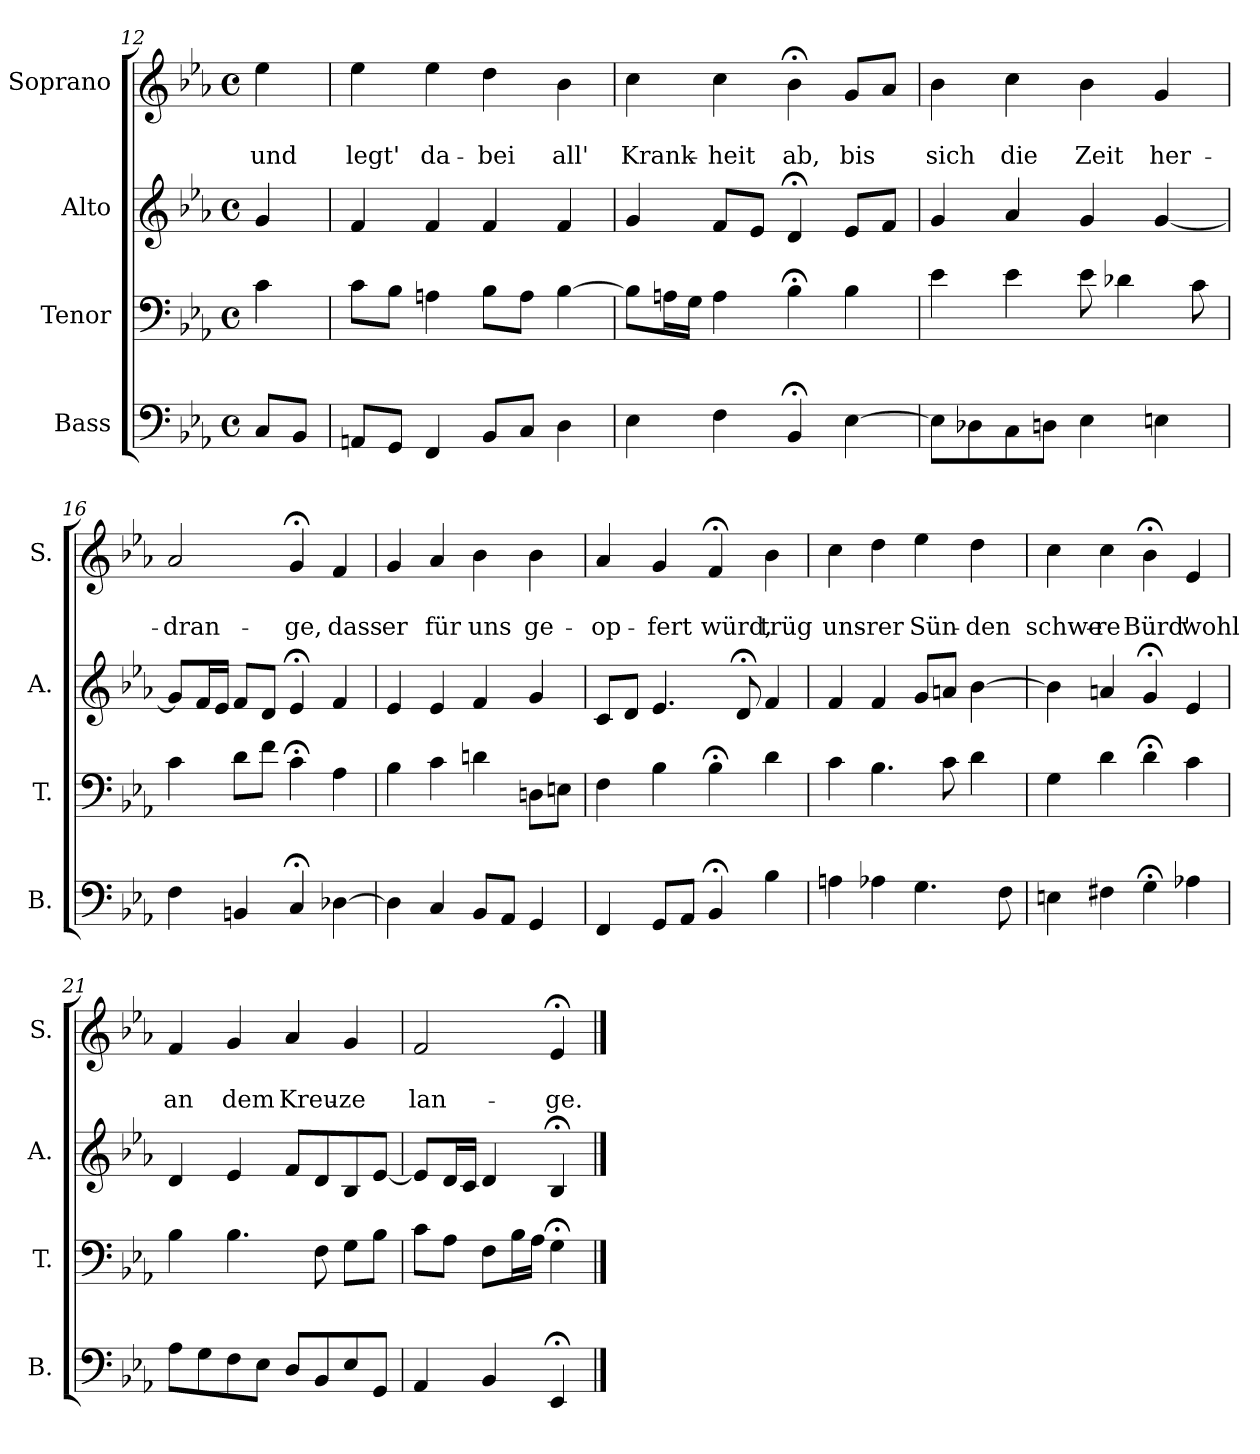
**kern	**kern	**kern	**kern	**text	**text
*part4	*part3	*part2	*part1	*part1	*part1
*staff4	*staff3	*staff2	*staff1	*staff1	*staff1
*I"Bass	*I"Tenor	*I"Alto	*I"Soprano	*	*
*I'B.	*I'T.	*I'A.	*I'S.	*	*
!!LO:PB:g=z
*clefF4	*clefF4	*clefG2	*clefG2	*	*
*k[b-e-a-]	*k[b-e-a-]	*k[b-e-a-]	*k[b-e-a-]	*	*
*E-:	*E-:	*E-:	*E-:	*	*
*M4/4	*M4/4	*M4/4	*M4/4	*	*
*met(c)	*met(c)	*met(c)	*met(c)	*	*
=12	=12	=12	=12	=12	=12
!	!	!	!	!	!LO:LY:b
8C/L	4c\	4g/	4ee-\	.	und
8BB-/J	.	.	.	.	.
=13	=13	=13	=13	=13	=13
!	!	!	!	!	!LO:LY:b
8AAn/L	8c\L	4f/	4ee-\	.	legt'
8GG/J	8B-\J	.	.	.	.
!	!	!	!	!	!LO:LY:b
4FF/	4An\	4f/	4ee-\	.	da-
!	!	!	!	!	!LO:LY:b
8BB-/L	8B-\L	4f/	4dd\	.	-bei
8C/J	8A\J	.	.	.	.
!	!	!	!	!	!LO:LY:b
4D\	[4B-\	4f/	4b-\	.	all'
=14	=14	=14	=14	=14	=14
!	!	!	!	!	!LO:LY:b
4E-\	8B-\L]	4g/	4cc\	.	Krank-
.	16An\L	.	.	.	.
.	16G\JJ	.	.	.	.
!	!	!	!	!	!LO:LY:b
4F\	4A\	8f/L	4cc\	.	-heit
.	.	8e-/J	.	.	.
!	!	!	!	!	!LO:LY:b
4BB-;</	4B-;<\	4d;</	4b-;<\	.	ab,
!	!	!	!	!	!LO:LY:b
[4E-\	4B-\	8e-/L	8g/L	.	bis
.	.	8f/J	8a-/J	.	.
=15	=15	=15	=15	=15	=15
!	!	!	!	!	!LO:LY:b
8E-\L]	4e-\	4g/	4b-\	.	sich
8D-X\	.	.	.	.	.
!	!	!	!	!	!LO:LY:b
8C\	4e-\	4a-/	4cc\	.	die
8Dn\J	.	.	.	.	.
!	!	!	!	!	!LO:LY:b
4E-\	8e-\	4g/	4b-\	.	Zeit
.	4d-X\	.	.	.	.
!	!	!	!	!	!LO:LY:b
4En\	.	[4g/	4g/	.	her-
.	8c\	.	.	.	.
=16	=16	=16	=16	=16	=16
!	!	!	!	!	!LO:LY:b
4F\	4c\	8g/L]	2a-/	.	-dran-
.	.	16f/L	.	.	.
.	.	16e-/JJ	.	.	.
4BBn/	8d\L	8f/L	.	.	.
.	8f\J	8d/J	.	.	.
!	!	!	!	!	!LO:LY:b
4C;</	4c;<\	4e-;</	4g;</	.	-ge,
!	!	!	!	!	!LO:LY:b
[4D-X\	4A-\	4f/	4f/	.	dass
!!LO:LB:g=z
=17	=17	=17	=17	=17	=17
!	!	!	!	!	!LO:LY:b
4D-\]	4B-\	4e-/	4g/	.	er
!	!	!	!	!	!LO:LY:b
4C/	4c\	4e-/	4a-/	.	für
!	!	!	!	!	!LO:LY:b
8BB-/L	4dn\	4f/	4b-\	.	uns
8AA-/J	.	.	.	.	.
!	!	!	!	!	!LO:LY:b
4GG/	8Dn\L	4g/	4b-\	.	ge-
.	8En\J	.	.	.	.
!!LO:LB:g=z
=18	=18	=18	=18	=18	=18
!	!	!	!	!	!LO:LY:b
4FF/	4F\	8c/L	4a-/	.	-op-
.	.	8d/J	.	.	.
!	!	!	!	!	!LO:LY:b
8GG/L	4B-\	4.e-/	4g/	.	-fert
8AA-/J	.	.	.	.	.
!	!	!	!	!	!LO:LY:b
4BB-;</	4B-;<\	.	4f;</	.	würd,
.	.	8d;</	.	.	.
!	!	!	!	!	!LO:LY:b
4B-\	4d\	4f/	4b-\	.	trüg
=19	=19	=19	=19	=19	=19
!	!	!	!	!	!LO:LY:b
4An\	4c\	4f/	4cc\	.	uns-
!	!	!	!	!	!LO:LY:b
4A-X\	4.B-\	4f/	4dd\	.	-rer
!	!	!	!	!	!LO:LY:b
4.G\	.	8g/L	4ee-\	.	Sün-
.	8c\	8an/J	.	.	.
!	!	!	!	!	!LO:LY:b
.	4d\	[4b-\	4dd\	.	-den
8F\	.	.	.	.	.
=20	=20	=20	=20	=20	=20
!	!	!	!	!	!LO:LY:b
4En\	4G\	4b-\]	4cc\	.	schwe-
!	!	!	!	!	!LO:LY:b
4F#X\	4d\	4an/	4cc\	.	-re
!	!	!	!	!	!LO:LY:b
4G;<\	4d;<\	4g;</	4b-;<\	.	Bürd'
!	!	!	!	!	!LO:LY:b
4A-X\	4c\	4e-/	4e-/	.	wohl
=21	=21	=21	=21	=21	=21
!	!	!	!	!	!LO:LY:b
8A-\L	4B-\	4d/	4f/	.	an
8G\	.	.	.	.	.
!	!	!	!	!	!LO:LY:b
8F\	4.B-\	4e-/	4g/	.	dem
8E-\J	.	.	.	.	.
!	!	!	!	!	!LO:LY:b
8D/L	.	8f/L	4a-/	.	Kreu-
8BB-/	8F\	8d/	.	.	.
!	!	!	!	!	!LO:LY:b
8E-/	8G\L	8B-/	4g/	.	-ze
8GG/J	8B-\J	[8e-/J	.	.	.
=22	=22	=22	=22	=22	=22
!	!	!	!	!	!LO:LY:b
4AA-/	8c\L	8e-/L]	2f/	.	lan-
.	8A-\J	16d/L	.	.	.
.	.	16c/JJ	.	.	.
4BB-/	8F\L	4d/	.	.	.
.	16B-\L	.	.	.	.
.	16A-\JJ	.	.	.	.
!	!	!	!	!	!LO:LY:b
4EE-;</	4G;<\	4B-;</	4e-;</	.	-ge.
==	==	==	==	==	==
*-	*-	*-	*-	*-	*-
